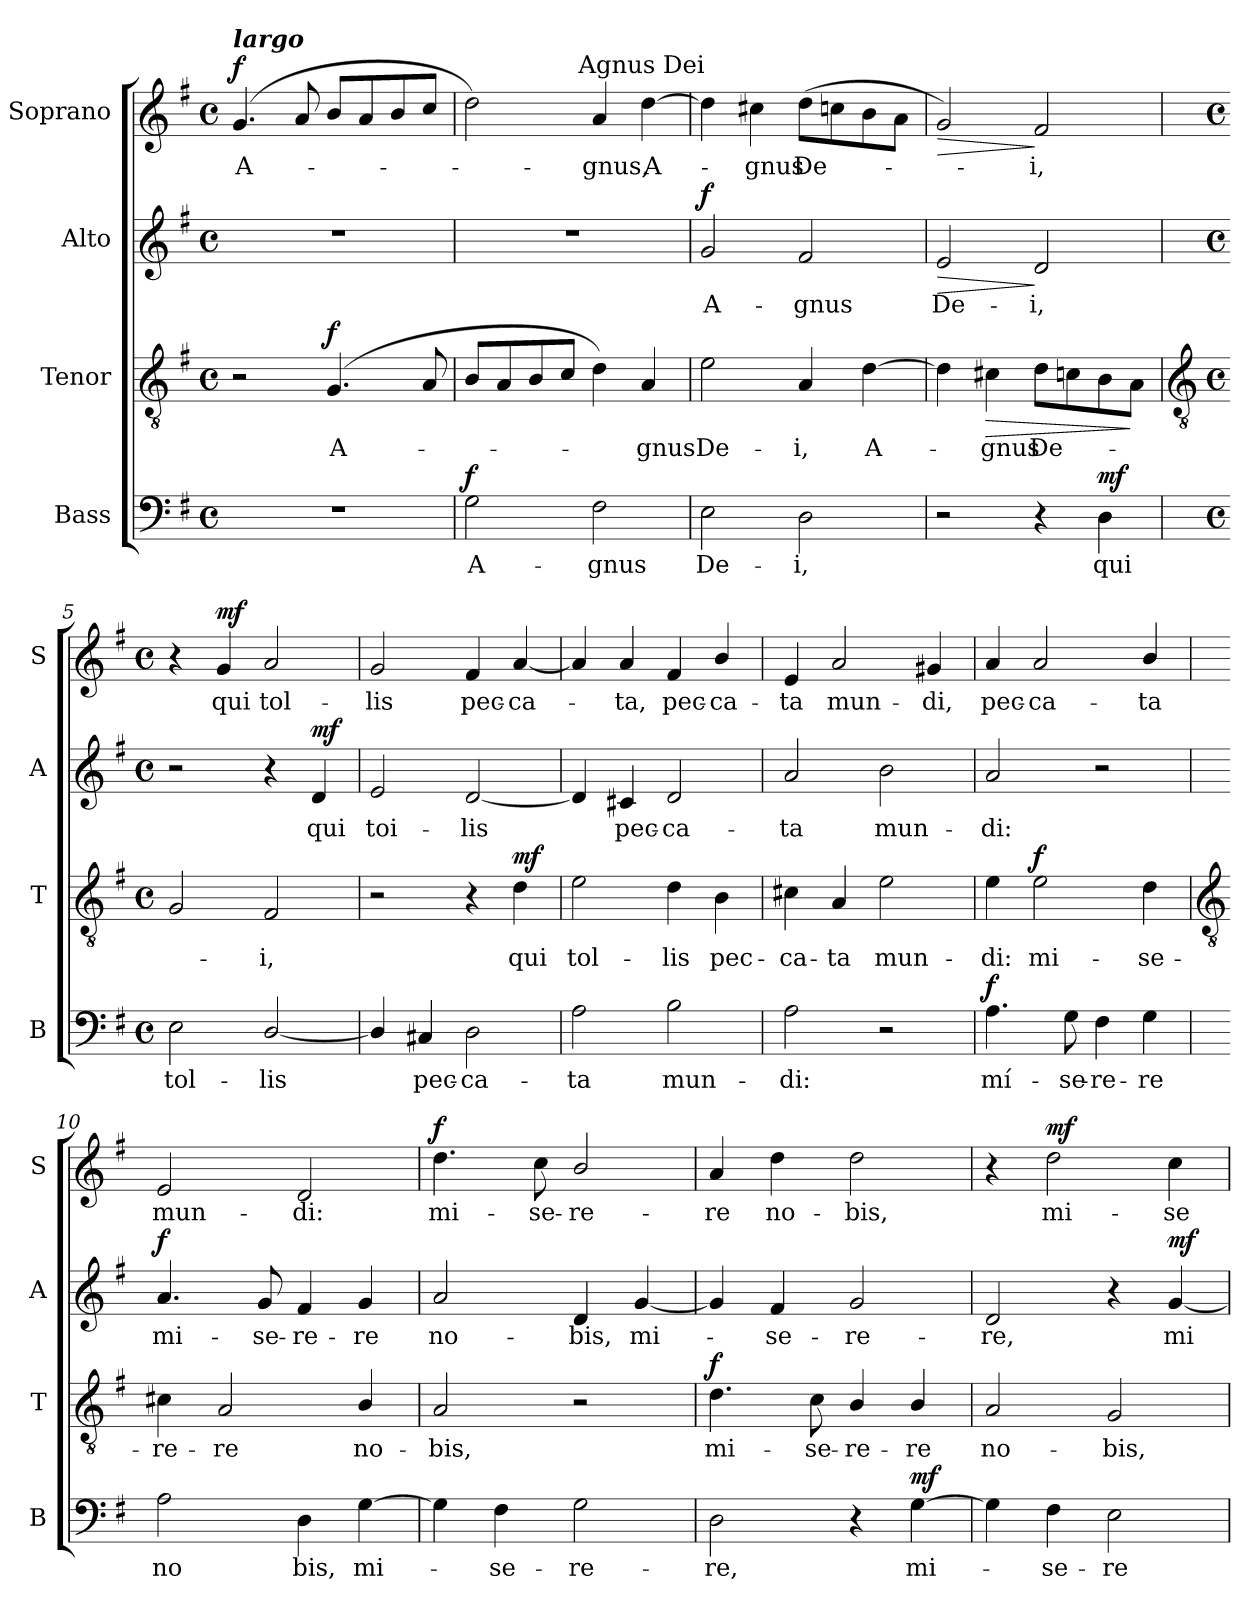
**kern	**text	**dynam	**kern	**text	**dynam	**kern	**text	**dynam	**kern	**text	**dynam
*part4	*part4	*part4	*part3	*part3	*part3	*part2	*part2	*part2	*part1	*part1	*part1
*staff4	*staff4	*staff4	*staff3	*staff3	*staff3	*staff2	*staff2	*staff2	*staff1	*staff1	*staff1
*I"Bass	*	*	*I"Tenor	*	*	*I"Alto	*	*	*I"Soprano	*	*
*I'B	*	*	*I'T	*	*	*I'A	*	*	*I'S	*	*
*clefF4	*	*	*clefGv2	*	*	*clefG2	*	*	*clefG2	*	*
*k[f#]	*	*	*k[f#]	*	*	*k[f#]	*	*	*k[f#]	*	*
*G:	*	*	*G:	*	*	*G:	*	*	*G:	*	*
*M4/4	*	*	*M4/4	*	*	*M4/4	*	*	*M4/4	*	*
*met(c)	*	*	*met(c)	*	*	*met(c)	*	*	*met(c)	*	*
*MM52	*	*	*MM52	*	*	*MM52	*	*	*MM52	*	*
=1	=1	=1	=1	=1	=1	=1	=1	=1	=1	=1	=1
!	!	!	!	!	!	!	!	!	!LO:TX:a:Bi:t=largo	!	!
!	!	!	!	!	!	!	!	!	!	!LO:LY:b	!LO:DY:b
1r	.	.	2r	.	.	1r	.	.	(<4.g	A-	f
.	.	.	.	.	.	.	.	.	8a	.	.
!	!	!	!	!LO:LY:b	!LO:DY:b	!	!	!	!	!	!
.	.	.	(<4.G	A-	f	.	.	.	8b/L	.	.
.	.	.	.	.	.	.	.	.	8a/	.	.
.	.	.	.	.	.	.	.	.	8b/	.	.
.	.	.	8A	.	.	.	.	.	8cc/J	.	.
=2	=2	=2	=2	=2	=2	=2	=2	=2	=2	=2	=2
!	!LO:LY:b	!LO:DY:b	!	!	!	!	!	!	!	!	!
2G	A-	f	8B/L	.	.	1r	.	.	2dd)	.	.
.	.	.	8A/	.	.	.	.	.	.	.	.
.	.	.	8B/	.	.	.	.	.	.	.	.
.	.	.	8c/J	.	.	.	.	.	.	.	.
!	!LO:LY:b	!	!	!	!	!	!	!	!	!LO:LY:b	!
2F#	-gnus	.	4d)	.	.	.	.	.	4a	gnus,	.
!	!	!	!	!	!	!	!	!	!LO:TX:a:cj:t=Agnus Dei	!	!
!	!	!	!	!LO:LY:b	!	!	!	!	!	!LO:LY:b	!
.	.	.	4A	gnus	.	.	.	.	[4dd	A-	.
=3	=3	=3	=3	=3	=3	=3	=3	=3	=3	=3	=3
!	!LO:LY:b	!	!	!LO:LY:b	!	!	!LO:LY:b	!LO:DY:b	!	!	!
2E	De-	.	2e	De-	.	2g	A-	f	4dd]	.	.
!	!	!	!	!	!	!	!	!	!	!LO:LY:b	!
.	.	.	.	.	.	.	.	.	4cc#X	gnus	.
!	!LO:LY:b	!	!	!LO:LY:b	!	!	!LO:LY:b	!	!	!LO:LY:b	!
2D	-i,	.	4A	-i,	.	2f#	-gnus	.	(>8ddL	De-	.
.	.	.	.	.	.	.	.	.	8ccn	.	.
!	!	!	!	!LO:LY:b	!	!	!	!	!	!	!
.	.	.	[4d	A-	.	.	.	.	8b	.	.
.	.	.	.	.	.	.	.	.	8aJ	.	.
=4	=4	=4	=4	=4	=4	=4	=4	=4	=4	=4	=4
!	!	!	!	!	!	!	!LO:LY:b	!LO:HP:b	!	!	!LO:HP:b
2r	.	.	4d]	.	.	2e	De-	>	2g)	.	>
!	!	!	!	!LO:LY:b	!LO:HP:b	!	!	!	!	!	!
.	.	.	4c#X	gnus	>	.	.	.	.	.	.
!	!	!	!	!LO:LY:b	!	!	!LO:LY:b	!	!	!LO:LY:b	!
4r	.	.	8dL	De-	.	2d	-i,	]	2f#	i,	]
.	.	.	8cn	.	.	.	.	.	.	.	.
!	!LO:LY:b	!LO:DY:b	!	!	!	!	!	!	!	!	!
4D	qui	mf	8B	.	.	.	.	.	.	.	.
.	.	.	8AJ	.	]	.	.	.	.	.	.
!!LO:LB:g=z
=5	=5	=5	=5	=5	=5	=5	=5	=5	=5	=5	=5
*	*	*	*clefGv2	*	*	*	*	*	*	*	*
*M4/4	*	*	*M4/4	*	*	*M4/4	*	*	*M4/4	*	*
*met(c)	*	*	*met(c)	*	*	*met(c)	*	*	*met(c)	*	*
!	!LO:LY:b	!	!	!	!	!	!	!	!	!	!
2E	tol-	.	2G	.	.	2r	.	.	4r	.	.
!	!	!	!	!	!	!	!	!	!	!LO:LY:b	!LO:DY:b
.	.	.	.	.	.	.	.	.	4g	qui	mf
!	!LO:LY:b	!	!	!LO:LY:b	!	!	!	!	!	!LO:LY:b	!
[2D/	-lis	.	2F#	i,	.	4r	.	.	2a	tol-	.
!	!	!	!	!	!	!	!LO:LY:b	!LO:DY:b	!	!	!
.	.	.	.	.	.	4d	qui	mf	.	.	.
=6	=6	=6	=6	=6	=6	=6	=6	=6	=6	=6	=6
!	!	!	!	!	!	!	!LO:LY:b	!	!	!LO:LY:b	!
4D/]	.	.	2r	.	.	2e	toi-	.	2g	-lis	.
!	!LO:LY:b	!	!	!	!	!	!	!	!	!	!
4C#X	pec-	.	.	.	.	.	.	.	.	.	.
!	!LO:LY:b	!	!	!	!	!	!LO:LY:b	!	!	!LO:LY:b	!
2D	-ca-	.	4r	.	.	[2d	-lis	.	4f#	pec-	.
!	!	!	!	!LO:LY:b	!LO:DY:b	!	!	!	!	!LO:LY:b	!
.	.	.	4d	qui	mf	.	.	.	[4a	-ca-	.
=7	=7	=7	=7	=7	=7	=7	=7	=7	=7	=7	=7
!	!LO:LY:b	!	!	!LO:LY:b	!	!	!	!	!	!	!
2A	-ta	.	2e	tol-	.	4d]	.	.	4a]	.	.
!	!	!	!	!	!	!	!LO:LY:b	!	!	!LO:LY:b	!
.	.	.	.	.	.	4c#X	pec-	.	4a	ta,	.
!	!LO:LY:b	!	!	!LO:LY:b	!	!	!LO:LY:b	!	!	!LO:LY:b	!
2B	mun-	.	4d	-lis	.	2d	-ca-	.	4f#	pec-	.
!	!	!	!	!LO:LY:b	!	!	!	!	!	!LO:LY:b	!
.	.	.	4B	pec-	.	.	.	.	4b/	-ca-	.
=8	=8	=8	=8	=8	=8	=8	=8	=8	=8	=8	=8
!	!LO:LY:b	!	!	!LO:LY:b	!	!	!LO:LY:b	!	!	!LO:LY:b	!
2A	-di:	.	4c#X	-ca-	.	2a	-ta	.	4e	-ta	.
!	!	!	!	!LO:LY:b	!	!	!	!	!	!LO:LY:b	!
.	.	.	4A	-ta	.	.	.	.	2a	mun-	.
!	!	!	!	!LO:LY:b	!	!	!LO:LY:b	!	!	!	!
2r	.	.	2e	mun-	.	2b	mun-	.	.	.	.
!	!	!	!	!	!	!	!	!	!	!LO:LY:b	!
.	.	.	.	.	.	.	.	.	4g#X	-di,	.
=9	=9	=9	=9	=9	=9	=9	=9	=9	=9	=9	=9
!	!LO:LY:b	!LO:DY:b	!	!LO:LY:b	!	!	!LO:LY:b	!	!	!LO:LY:b	!
4.A	mí-	f	4e	-di:	.	2a	-di:	.	4a	pec-	.
!	!	!	!	!LO:LY:b	!LO:DY:b	!	!	!	!	!LO:LY:b	!
.	.	.	2e	mi-	f	.	.	.	2a	-ca-	.
!	!LO:LY:b	!	!	!	!	!	!	!	!	!	!
8G	-se-	.	.	.	.	.	.	.	.	.	.
!	!LO:LY:b	!	!	!	!	!	!	!	!	!	!
4F#	-re-	.	.	.	.	2r	.	.	.	.	.
!	!LO:LY:b	!	!	!LO:LY:b	!	!	!	!	!	!LO:LY:b	!
4G	-re	.	4d	-se-	.	.	.	.	4b/	-ta	.
!!LO:LB:g=z
=10	=10	=10	=10	=10	=10	=10	=10	=10	=10	=10	=10
*	*	*	*clefGv2	*	*	*	*	*	*	*	*
!	!LO:LY:b	!	!	!LO:LY:b	!	!	!LO:LY:b	!LO:DY:b	!	!LO:LY:b	!
2A	no	.	4c#X	-re-	.	4.a	mi-	f	2e	mun-	.
!	!	!	!	!LO:LY:b	!	!	!	!	!	!	!
.	.	.	2A	-re	.	.	.	.	.	.	.
!	!	!	!	!	!	!	!LO:LY:b	!	!	!	!
.	.	.	.	.	.	8g	-se-	.	.	.	.
!	!LO:LY:b	!	!	!	!	!	!LO:LY:b	!	!	!LO:LY:b	!
4D	bis,	.	.	.	.	4f#	-re-	.	2d	-di:	.
!	!LO:LY:b	!	!	!LO:LY:b	!	!	!LO:LY:b	!	!	!	!
[4G	mi-	.	4B/	no-	.	4g	-re	.	.	.	.
=11	=11	=11	=11	=11	=11	=11	=11	=11	=11	=11	=11
!	!	!	!	!LO:LY:b	!	!	!LO:LY:b	!	!	!LO:LY:b	!LO:DY:b
4G]	.	.	2A	-bis,	.	2a	no-	.	4.dd	mi-	f
!	!LO:LY:b	!	!	!	!	!	!	!	!	!	!
4F#	se-	.	.	.	.	.	.	.	.	.	.
!	!	!	!	!	!	!	!	!	!	!LO:LY:b	!
.	.	.	.	.	.	.	.	.	8cc	-se-	.
!	!LO:LY:b	!	!	!	!	!	!LO:LY:b	!	!	!LO:LY:b	!
2G	-re-	.	2r	.	.	4d	-bis,	.	2b/	-re-	.
!	!	!	!	!	!	!	!LO:LY:b	!	!	!	!
.	.	.	.	.	.	[4g	mi-	.	.	.	.
=12	=12	=12	=12	=12	=12	=12	=12	=12	=12	=12	=12
!	!LO:LY:b	!	!	!LO:LY:b	!LO:DY:b	!	!	!	!	!LO:LY:b	!
2D	-re,	.	4.d	mi-	f	4g]	.	.	4a	-re	.
!	!	!	!	!	!	!	!LO:LY:b	!	!	!LO:LY:b	!
.	.	.	.	.	.	4f#	se-	.	4dd	no-	.
!	!	!	!	!LO:LY:b	!	!	!	!	!	!	!
.	.	.	8c	-se-	.	.	.	.	.	.	.
!	!	!	!	!LO:LY:b	!	!	!LO:LY:b	!	!	!LO:LY:b	!
4r	.	.	4B/	-re-	.	2g	-re-	.	2dd	-bis,	.
!	!LO:LY:b	!LO:DY:b	!	!LO:LY:b	!	!	!	!	!	!	!
[4G	mi-	mf	4B/	-re	.	.	.	.	.	.	.
=13	=13	=13	=13	=13	=13	=13	=13	=13	=13	=13	=13
!	!	!	!	!LO:LY:b	!	!	!LO:LY:b	!	!	!	!
4G]	.	.	2A	no-	.	2d	-re,	.	4r	.	.
!	!LO:LY:b	!	!	!	!	!	!	!	!	!LO:LY:b	!LO:DY:b
4F#	se-	.	.	.	.	.	.	.	2dd	mi-	mf
!	!LO:LY:b	!	!	!LO:LY:b	!	!	!	!	!	!	!
2E	-re-	.	2G	-bis,	.	4r	.	.	.	.	.
!	!	!	!	!	!	!	!LO:LY:b	!LO:DY:b	!	!LO:LY:b	!
.	.	.	.	.	.	[4g	mi-	mf	4cc	-se-	.
=	=	=	=	=	=	=	=	=	=	=	=
*-	*-	*-	*-	*-	*-	*-	*-	*-	*-	*-	*-
